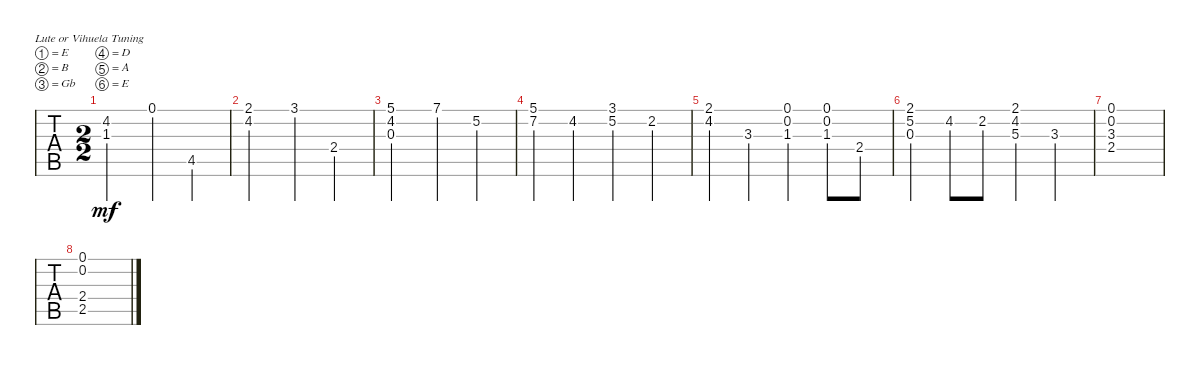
\bracketExtendMode groupsimilarinstruments
\singleTrackTrackNamePolicy hidden
\multiTrackTrackNamePolicy hidden
\firstSystemTrackNameOrientation horizontal
\otherSystemsTrackNameOrientation horizontal
\track ("" "S-Gt") {instrument acousticguitarsteel}
\staff {tabs}
\tuning (E4 B3 Gb3 D3 A2 E2)
\ts (2 2)
\tempo (160 hide)
\clef g2
\ks c
(4.2 1.3).2{dy mf} 0.1.4 4.5.4 |
(2.1 4.2).2 3.1.4 2.4.4 |
(5.1 4.2 0.3).2 7.1.4 5.2.4 |
(5.1 7.2).4 4.2.4 (3.1 5.2).4 2.2.4 |
(4.2 2.1).4 3.3.4 (0.1 0.2 1.3).4 (0.1 0.2 1.3).8 2.4.8 |
(2.1 5.2 0.3).4 4.2.8 2.2.8 (2.1 4.2 5.3).4 3.3.4 |
(0.1 0.2 2.4 3.3).1 |
(0.1 0.2 2.4 2.5).1
